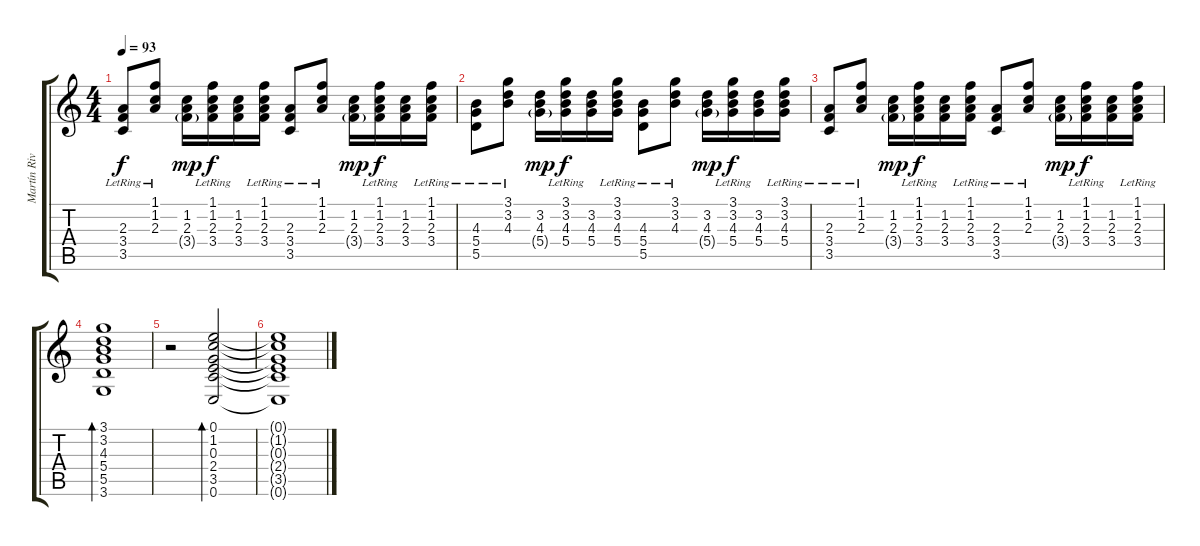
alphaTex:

\track ("Martín Rivero [Rythm]" "Martín Riv") {instrument acousticguitarsteel}
\staff {score tabs}
\tuning (E4 B3 G3 D3 A2 E2) {hide}
\ts (4 4)
\tempo 93
\clef g2
\ks c
(2.3 3.4{lr} 3.5{lr}).8{dy f} (1.1{lr} 1.2 2.3).8 (1.2 2.3 3.4{g}).16{dy mp} (1.1{lr} 1.2 2.3 3.4).16{dy f} (1.2 2.3 3.4).16 (1.1{lr} 1.2 2.3 3.4).16 (2.3 3.4 3.5{lr}).8 (1.1{lr} 1.2 2.3).8 (1.2 2.3 3.4{g}).16{dy mp} (1.1{lr} 1.2 2.3 3.4).16{dy f} (1.2 2.3 3.4).16 (1.1{lr} 1.2 2.3 3.4).16 |
(4.3 5.4{lr} 5.5{lr}).8 (3.1{lr} 3.2 4.3).8 (3.2 4.3 5.4{g}).16{dy mp} (3.1{lr} 3.2 4.3 5.4).16{dy f} (3.2 4.3 5.4).16 (3.1{lr} 3.2 4.3 5.4).16 (4.3 5.4 5.5{lr}).8 (3.1{lr} 3.2 4.3).8 (3.2 4.3 5.4{g}).16{dy mp} (3.1{lr} 3.2 4.3 5.4).16{dy f} (3.2 4.3 5.4).16 (3.1{lr} 3.2 4.3 5.4).16 |
(2.3 3.4{lr} 3.5{lr}).8 (1.1{lr} 1.2 2.3).8 (1.2 2.3 3.4{g}).16{dy mp} (1.1{lr} 1.2 2.3 3.4).16{dy f} (1.2 2.3 3.4).16 (1.1{lr} 1.2 2.3 3.4).16 (2.3 3.4 3.5{lr}).8 (1.1{lr} 1.2 2.3).8 (1.2 2.3 3.4{g}).16{dy mp} (1.1{lr} 1.2 2.3 3.4).16{dy f} (1.2 2.3 3.4).16 (1.1{lr} 1.2 2.3 3.4).16 |
(3.1 3.2 4.3 5.4 5.5 3.6).1{bd 30} |
r.2 (0.1 1.2 0.3 2.4 3.5 0.6).2{bd 480 volume 10} |
(0.1{t} 1.2{t} 0.3{t} 2.4{t} 3.5{t} 0.6{t}).1
